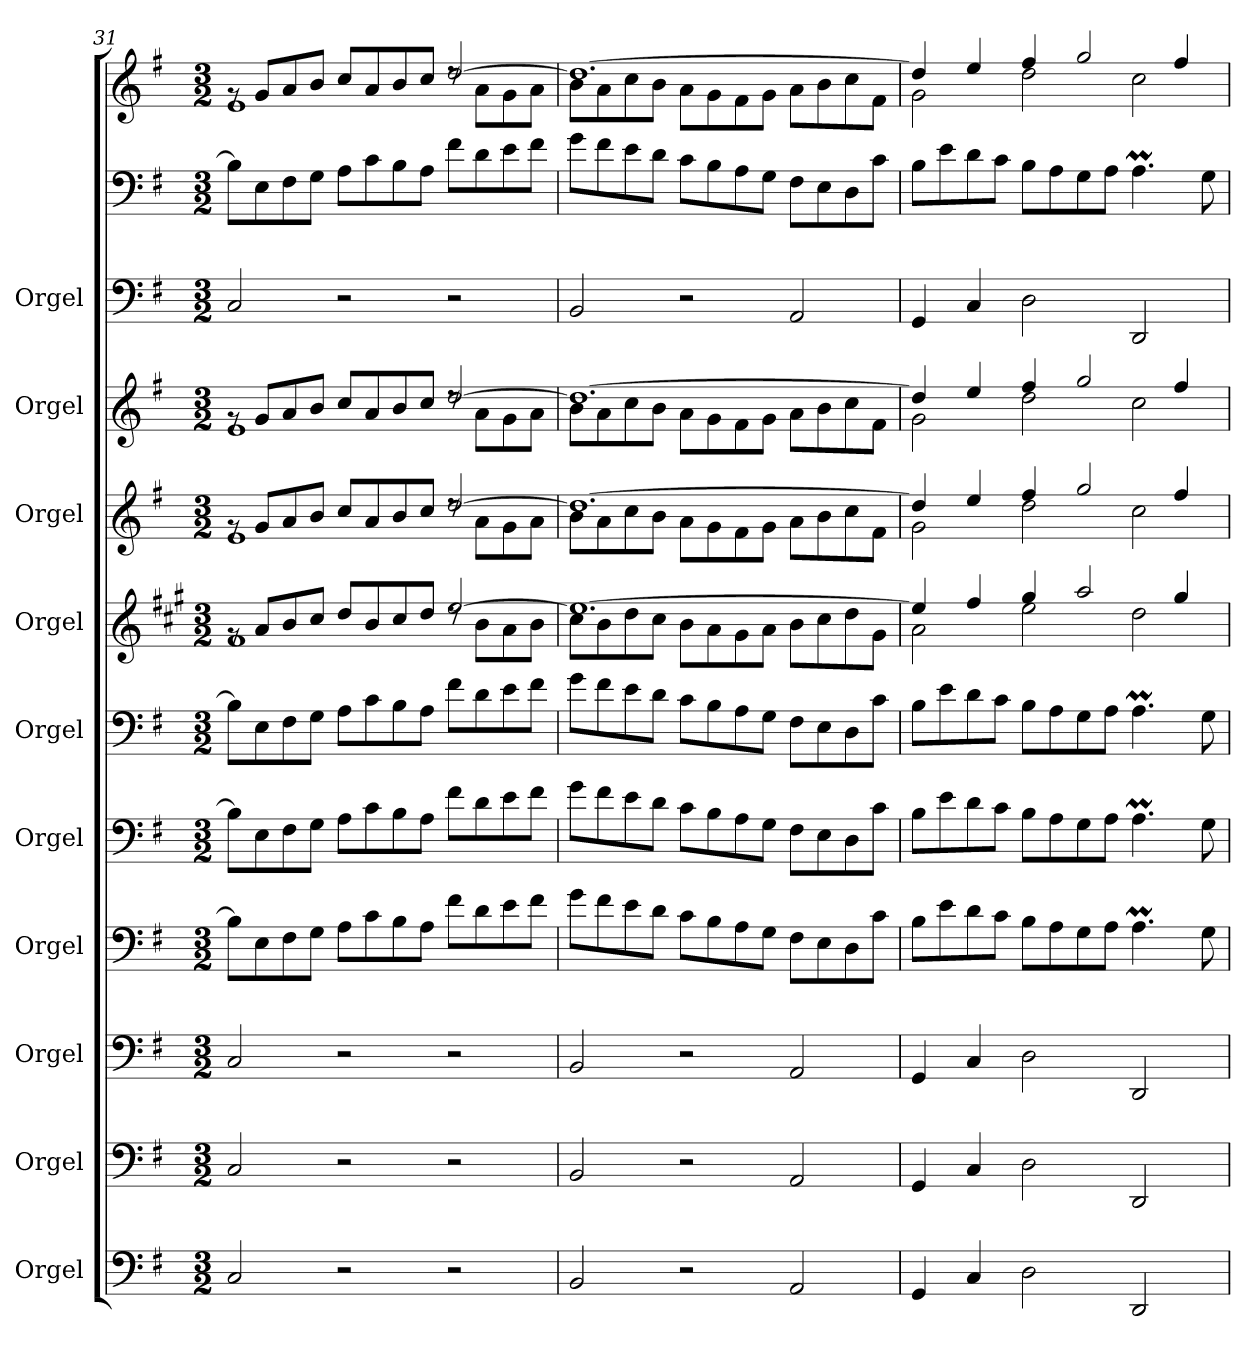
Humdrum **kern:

**kern	**kern	**kern	**kern	**kern	**kern	**kern	**kern	**kern	**kern	**kern	**kern
*part10	*part9	*part8	*part7	*part6	*part5	*part4	*part3	*part2	*part1	*part1	*part1
*staff12	*staff11	*staff10	*staff9	*staff8	*staff7	*staff6	*staff5	*staff4	*staff3	*staff2	*staff1
*I"Orgel	*I"Orgel	*I"Orgel	*I"Orgel	*I"Orgel	*I"Orgel	*I"Orgel	*I"Orgel	*I"Orgel	*I"Orgel	*	*
*clefF4	*clefF4	*clefF4	*clefF4	*clefF4	*clefF4	*clefG2	*clefG2	*clefG2	*clefF4	*clefF4	*clefG2
*	*	*	*	*	*	*ITrd1c2	*	*	*	*	*
*k[f#]	*k[f#]	*k[f#]	*k[f#]	*k[f#]	*k[f#]	*k[f#]	*k[f#]	*k[f#]	*k[f#]	*k[f#]	*k[f#]
*M3/2	*M3/2	*M3/2	*M3/2	*M3/2	*M3/2	*M3/2	*M3/2	*M3/2	*M3/2	*M3/2	*M3/2
=31	=31	=31	=31	=31	=31	=31	=31	=31	=31	=31	=31
*	*	*	*	*	*	*^	*^	*^	*	*	*^
2C/	2C/	2C/	8B\L]	8B\L]	8B\L]	8rg	1e	8rg	1e	8rg	1e	2C/	8B\L]	8rg	1e
.	.	.	8E\	8E\	8E\	8g/L	.	8g/L	.	8g/L	.	.	8E\	8g/L	.
.	.	.	8F#\	8F#\	8F#\	8a/	.	8a/	.	8a/	.	.	8F#\	8a/	.
.	.	.	8G\J	8G\J	8G\J	8b/J	.	8b/J	.	8b/J	.	.	8G\J	8b/J	.
2r	2r	2r	8A\L	8A\L	8A\L	8cc/L	.	8cc/L	.	8cc/L	.	2r	8A\L	8cc/L	.
.	.	.	8c\	8c\	8c\	8a/	.	8a/	.	8a/	.	.	8c\	8a/	.
.	.	.	8B\	8B\	8B\	8b/	.	8b/	.	8b/	.	.	8B\	8b/	.
.	.	.	8A\J	8A\J	8A\J	8cc/J	.	8cc/J	.	8cc/J	.	.	8A\J	8cc/J	.
2r	2r	2r	8f#\L	8f#\L	8f#\L	[2dd/	8rdd	[2dd/	8rdd	[2dd/	8rdd	2r	8f#\L	[2dd/	8rdd
.	.	.	8d\	8d\	8d\	.	8a\L	.	8a\L	.	8a\L	.	8d\	.	8a\L
.	.	.	8e\	8e\	8e\	.	8g\	.	8g\	.	8g\	.	8e\	.	8g\
.	.	.	8f#\J	8f#\J	8f#\J	.	8a\J	.	8a\J	.	8a\J	.	8f#\J	.	8a\J
=32	=32	=32	=32	=32	=32	=32	=32	=32	=32	=32	=32	=32	=32	=32	=32
2BB/	2BB/	2BB/	8g\L	8g\L	8g\L	1.dd_	8b\L	1.dd_	8b\L	1.dd_	8b\L	2BB/	8g\L	1.dd_	8b\L
.	.	.	8f#\	8f#\	8f#\	.	8a\	.	8a\	.	8a\	.	8f#\	.	8a\
.	.	.	8e\	8e\	8e\	.	8cc\	.	8cc\	.	8cc\	.	8e\	.	8cc\
.	.	.	8d\J	8d\J	8d\J	.	8b\J	.	8b\J	.	8b\J	.	8d\J	.	8b\J
2r	2r	2r	8c\L	8c\L	8c\L	.	8a\L	.	8a\L	.	8a\L	2r	8c\L	.	8a\L
.	.	.	8B\	8B\	8B\	.	8g\	.	8g\	.	8g\	.	8B\	.	8g\
.	.	.	8A\	8A\	8A\	.	8f#\	.	8f#\	.	8f#\	.	8A\	.	8f#\
.	.	.	8G\J	8G\J	8G\J	.	8g\J	.	8g\J	.	8g\J	.	8G\J	.	8g\J
2AA/	2AA/	2AA/	8F#\L	8F#\L	8F#\L	.	8a\L	.	8a\L	.	8a\L	2AA/	8F#\L	.	8a\L
.	.	.	8E\	8E\	8E\	.	8b\	.	8b\	.	8b\	.	8E\	.	8b\
.	.	.	8D\	8D\	8D\	.	8cc\	.	8cc\	.	8cc\	.	8D\	.	8cc\
.	.	.	8c\J	8c\J	8c\J	.	8f#\J	.	8f#\J	.	8f#\J	.	8c\J	.	8f#\J
!!LO:LB:g=z	!!
=33	=33	=33	=33	=33	=33	=33	=33	=33	=33	=33	=33	=33	=33	=33	=33
4GG/	4GG/	4GG/	8B\L	8B\L	8B\L	4dd/]	2g\	4dd/]	2g\	4dd/]	2g\	4GG/	8B\L	4dd/]	2g\
.	.	.	8e\	8e\	8e\	.	.	.	.	.	.	.	8e\	.	.
4C/	4C/	4C/	8d\	8d\	8d\	4ee/	.	4ee/	.	4ee/	.	4C/	8d\	4ee/	.
.	.	.	8c\J	8c\J	8c\J	.	.	.	.	.	.	.	8c\J	.	.
2D\	2D\	2D\	8B\L	8B\L	8B\L	4ff#/	2dd\	4ff#/	2dd\	4ff#/	2dd\	2D\	8B\L	4ff#/	2dd\
.	.	.	8A\	8A\	8A\	.	.	.	.	.	.	.	8A\	.	.
.	.	.	8G\	8G\	8G\	2gg/	.	2gg/	.	2gg/	.	.	8G\	2gg/	.
.	.	.	8A\J	8A\J	8A\J	.	.	.	.	.	.	.	8A\J	.	.
2DD/	2DD/	2DD/	4.AM\	4.AM\	4.AM\	.	2cc\	.	2cc\	.	2cc\	2DD/	4.AM\	.	2cc\
.	.	.	.	.	.	4ff#/	.	4ff#/	.	4ff#/	.	.	.	4ff#/	.
.	.	.	8G\	8G\	8G\	.	.	.	.	.	.	.	8G\	.	.
*	*	*	*	*	*	*v	*v	*	*	*v	*v	*	*	*v	*v
*	*	*	*	*	*	*	*v	*v	*	*	*	*
=	=	=	=	=	=	=	=	=	=	=	=
*-	*-	*-	*-	*-	*-	*-	*-	*-	*-	*-	*-
